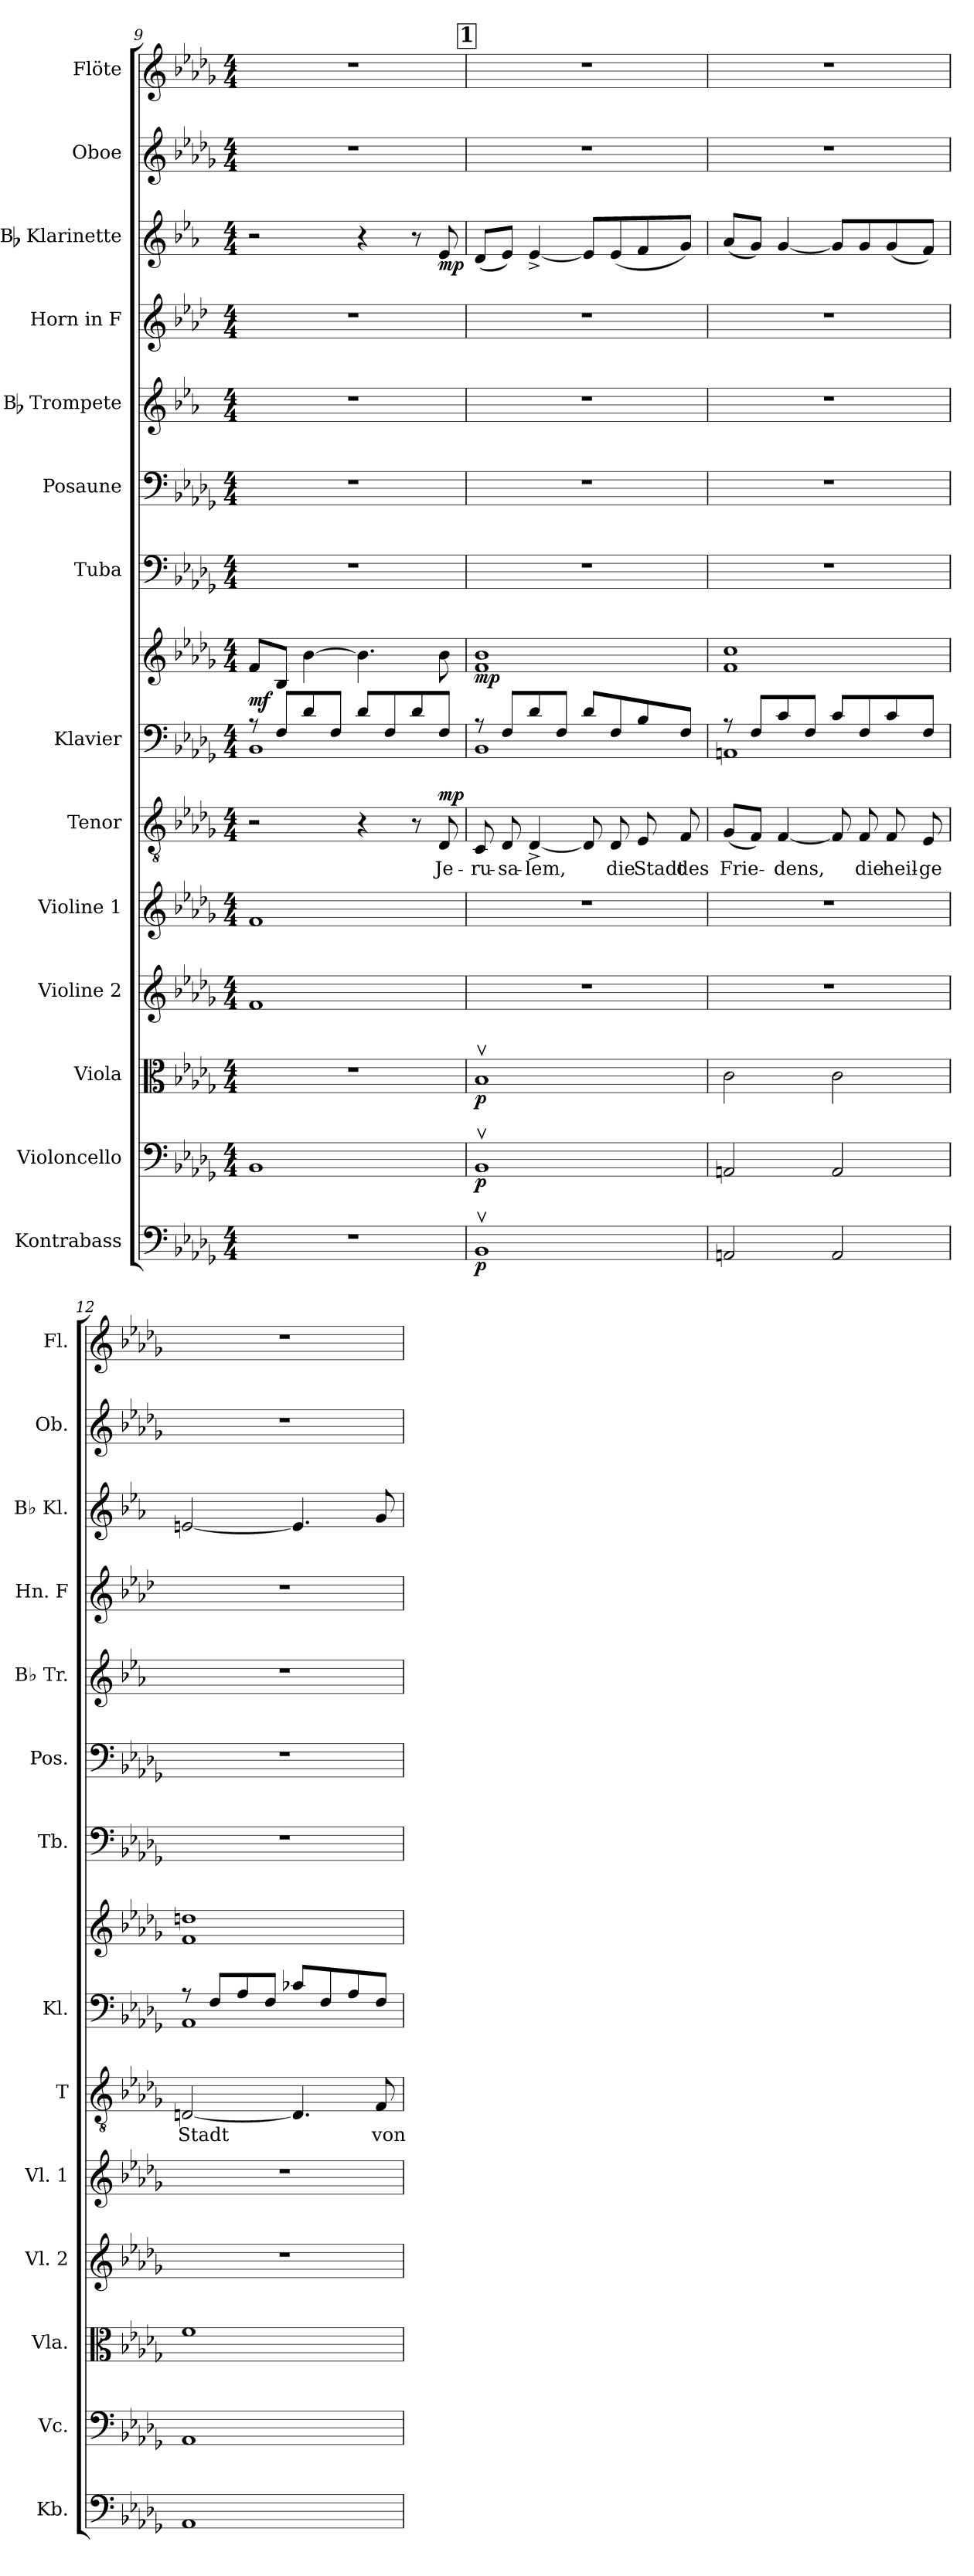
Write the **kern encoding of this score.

**kern	**dynam	**kern	**dynam	**kern	**dynam	**kern	**kern	**kern	**text	**dynam	**kern	**kern	**dynam	**kern	**kern	**kern	**kern	**kern	**dynam	**kern	**kern
*part14	*part14	*part13	*part13	*part12	*part12	*part11	*part10	*part9	*part9	*part9	*part8	*part8	*part8	*part7	*part6	*part5	*part4	*part3	*part3	*part2	*part1
*staff15	*staff15	*staff14	*staff14	*staff13	*staff13	*staff12	*staff11	*staff10	*staff10	*staff10	*staff9	*staff8	*staff8/9	*staff7	*staff6	*staff5	*staff4	*staff3	*staff3	*staff2	*staff1
*I"Kontrabass	*	*I"Violoncello	*	*I"Viola	*	*I"Violine 2	*I"Violine 1	*I"Tenor	*	*	*I"Klavier	*	*	*I"Tuba	*I"Posaune	*I"Bb Trompete	*I"Horn in F	*I"Bb Klarinette	*	*I"Oboe	*I"Flöte
*I'Kb.	*	*I'Vc.	*	*I'Vla.	*	*I'Vl. 2	*I'Vl. 1	*I'T	*	*	*I'Kl.	*	*	*I'Tb.	*I'Pos.	*I'Bb Tr.	*I'Hn. F	*I'Bb Kl.	*	*I'Ob.	*I'Fl.
*clefF4	*	*clefF4	*	*clefC3	*	*clefG2	*clefG2	*clefGv2	*	*	*clefF4	*clefG2	*	*clefF4	*clefF4	*clefG2	*clefG2	*clefG2	*	*clefG2	*clefG2
*ITrd7c12	*	*	*	*	*	*	*	*	*	*	*	*	*	*	*	*ITrd1c2	*ITrd4c7	*ITrd1c2	*	*	*
*k[b-e-a-d-g-]	*	*k[b-e-a-d-g-]	*	*k[b-e-a-d-g-]	*	*k[b-e-a-d-g-]	*k[b-e-a-d-g-]	*k[b-e-a-d-g-]	*	*	*k[b-e-a-d-g-]	*k[b-e-a-d-g-]	*	*k[b-e-a-d-g-]	*k[b-e-a-d-g-]	*k[b-e-a-d-g-]	*k[b-e-a-d-g-]	*k[b-e-a-d-g-]	*	*k[b-e-a-d-g-]	*k[b-e-a-d-g-]
*b-:	*	*b-:	*	*b-:	*	*b-:	*b-:	*b-:	*	*	*b-:	*b-:	*	*b-:	*b-:	*b-:	*b-:	*b-:	*	*b-:	*b-:
*M4/4	*	*M4/4	*	*M4/4	*	*M4/4	*M4/4	*M4/4	*	*	*M4/4	*M4/4	*	*M4/4	*M4/4	*M4/4	*M4/4	*M4/4	*	*M4/4	*M4/4
=9	=9	=9	=9	=9	=9	=9	=9	=9	=9	=9	=9	=9	=9	=9	=9	=9	=9	=9	=9	=9	=9
*	*	*	*	*	*	*	*	*	*	*	*^	*	*	*	*	*	*	*	*	*	*
!	!	!	!	!	!	!	!	!	!	!	!	!	!	!LO:DY:b	!	!	!	!	!	!	!	!
1r	.	1BB-	.	1r	.	1f	1f	2r	.	.	8rA	1BB-	8f/L	mf	1r	1r	1r	1r	2r	.	1r	1r
.	.	.	.	.	.	.	.	.	.	.	8F/L	.	8B-/J	.	.	.	.	.	.	.	.	.
.	.	.	.	.	.	.	.	.	.	.	8d-/	.	[4b-\	.	.	.	.	.	.	.	.	.
.	.	.	.	.	.	.	.	.	.	.	8F/J	.	.	.	.	.	.	.	.	.	.	.
.	.	.	.	.	.	.	.	4r	.	.	8d-/L	.	4.b-\]	.	.	.	.	.	4r	.	.	.
.	.	.	.	.	.	.	.	.	.	.	8F/	.	.	.	.	.	.	.	.	.	.	.
.	.	.	.	.	.	.	.	8r	.	.	8d-/	.	.	.	.	.	.	.	8r	.	.	.
!	!	!	!	!	!	!	!	!	!LO:LY:b	!LO:DY:a	!	!	!	!	!	!	!	!	!	!LO:DY:b	!	!
.	.	.	.	.	.	.	.	8D-/	Je-	mp	8F/J	.	8b-\	.	.	.	.	.	8d-/	mp	.	.
!!LO:PB:g=z
!!LO:REH:place=s1:a:t=1
=10	=10	=10	=10	=10	=10	=10	=10	=10	=10	=10	=10	=10	=10	=10	=10	=10	=10	=10	=10	=10	=10	=10
!	!LO:DY:b	!	!LO:DY:b	!	!LO:DY:b	!	!	!	!LO:LY:b	!	!	!	!	!LO:DY:b	!	!	!	!	!	!	!	!
1BBB-v>	p	1BB-v>	p	1B-v>	p	1r	1r	8C/	-ru-	.	8rA	1BB-	1f 1b-	mp	1r	1r	1r	1r	(<8c/L	.	1r	1r
!	!	!	!	!	!	!	!	!	!LO:LY:b	!	!	!	!	!	!	!	!	!	!	!	!	!
.	.	.	.	.	.	.	.	8D-/	-sa-	.	8F/L	.	.	.	.	.	.	.	8d-/J)	.	.	.
!	!	!	!	!	!	!	!	!	!LO:LY:b	!	!	!	!	!	!	!	!	!	!	!	!	!
.	.	.	.	.	.	.	.	[4D-^</	-lem,	.	8d-/	.	.	.	.	.	.	.	[4d-^</	.	.	.
.	.	.	.	.	.	.	.	.	.	.	8F/J	.	.	.	.	.	.	.	.	.	.	.
.	.	.	.	.	.	.	.	8D-/]	.	.	8d-/L	.	.	.	.	.	.	.	8d-/L]	.	.	.
!	!	!	!	!	!	!	!	!	!LO:LY:b	!	!	!	!	!	!	!	!	!	!	!	!	!
.	.	.	.	.	.	.	.	8D-/	die	.	8F/	.	.	.	.	.	.	.	(<8d-/	.	.	.
!	!	!	!	!	!	!	!	!	!LO:LY:b	!	!	!	!	!	!	!	!	!	!	!	!	!
.	.	.	.	.	.	.	.	8E-/	Stadt	.	8B-/	.	.	.	.	.	.	.	8e-/	.	.	.
!	!	!	!	!	!	!	!	!	!LO:LY:b	!	!	!	!	!	!	!	!	!	!	!	!	!
.	.	.	.	.	.	.	.	8F/	des	.	8F/J	.	.	.	.	.	.	.	8f/J)	.	.	.
=11	=11	=11	=11	=11	=11	=11	=11	=11	=11	=11	=11	=11	=11	=11	=11	=11	=11	=11	=11	=11	=11	=11
!	!	!	!	!	!	!	!	!	!LO:LY:b	!	!	!	!	!	!	!	!	!	!	!	!	!
2AAAn/	.	2AAn/	.	2c\	.	1r	1r	(<8G-/L	Frie-	.	8rA	1AAn	1f 1cc	.	1r	1r	1r	1r	(<8g-/L	.	1r	1r
.	.	.	.	.	.	.	.	8F/J)	.	.	8F/L	.	.	.	.	.	.	.	8f/J)	.	.	.
!	!	!	!	!	!	!	!	!	!LO:LY:b	!	!	!	!	!	!	!	!	!	!	!	!	!
.	.	.	.	.	.	.	.	[4F/	-dens,	.	8c/	.	.	.	.	.	.	.	[4f/	.	.	.
.	.	.	.	.	.	.	.	.	.	.	8F/J	.	.	.	.	.	.	.	.	.	.	.
2AAA/	.	2AA/	.	2c\	.	.	.	8F/]	.	.	8c/L	.	.	.	.	.	.	.	8f/L]	.	.	.
!	!	!	!	!	!	!	!	!	!LO:LY:b	!	!	!	!	!	!	!	!	!	!	!	!	!
.	.	.	.	.	.	.	.	8F/	die	.	8F/	.	.	.	.	.	.	.	8f/	.	.	.
!	!	!	!	!	!	!	!	!	!LO:LY:b	!	!	!	!	!	!	!	!	!	!	!	!	!
.	.	.	.	.	.	.	.	8F/	heil-	.	8c/	.	.	.	.	.	.	.	(<8f/	.	.	.
!	!	!	!	!	!	!	!	!	!LO:LY:b	!	!	!	!	!	!	!	!	!	!	!	!	!
.	.	.	.	.	.	.	.	8E-/	-ge	.	8F/J	.	.	.	.	.	.	.	8e-/J)	.	.	.
=12	=12	=12	=12	=12	=12	=12	=12	=12	=12	=12	=12	=12	=12	=12	=12	=12	=12	=12	=12	=12	=12	=12
!	!	!	!	!	!	!	!	!	!LO:LY:b	!	!	!	!	!	!	!	!	!	!	!	!	!
1AAA-i	.	1AA-i	.	1f	.	1r	1r	[2Dn/	Stadt	.	8rA	1AA-i	1f 1ddn	.	1r	1r	1r	1r	[2dn/	.	1r	1r
.	.	.	.	.	.	.	.	.	.	.	8F/L	.	.	.	.	.	.	.	.	.	.	.
.	.	.	.	.	.	.	.	.	.	.	8A-/	.	.	.	.	.	.	.	.	.	.	.
.	.	.	.	.	.	.	.	.	.	.	8F/J	.	.	.	.	.	.	.	.	.	.	.
.	.	.	.	.	.	.	.	4.D/]	.	.	8c-X/L	.	.	.	.	.	.	.	4.d/]	.	.	.
.	.	.	.	.	.	.	.	.	.	.	8F/	.	.	.	.	.	.	.	.	.	.	.
.	.	.	.	.	.	.	.	.	.	.	8A-/	.	.	.	.	.	.	.	.	.	.	.
!	!	!	!	!	!	!	!	!	!LO:LY:b	!	!	!	!	!	!	!	!	!	!	!	!	!
.	.	.	.	.	.	.	.	8F/	von	.	8F/J	.	.	.	.	.	.	.	8f/	.	.	.
*	*	*	*	*	*	*	*	*	*	*	*v	*v	*	*	*	*	*	*	*	*	*	*
=	=	=	=	=	=	=	=	=	=	=	=	=	=	=	=	=	=	=	=	=	=
*-	*-	*-	*-	*-	*-	*-	*-	*-	*-	*-	*-	*-	*-	*-	*-	*-	*-	*-	*-	*-	*-
